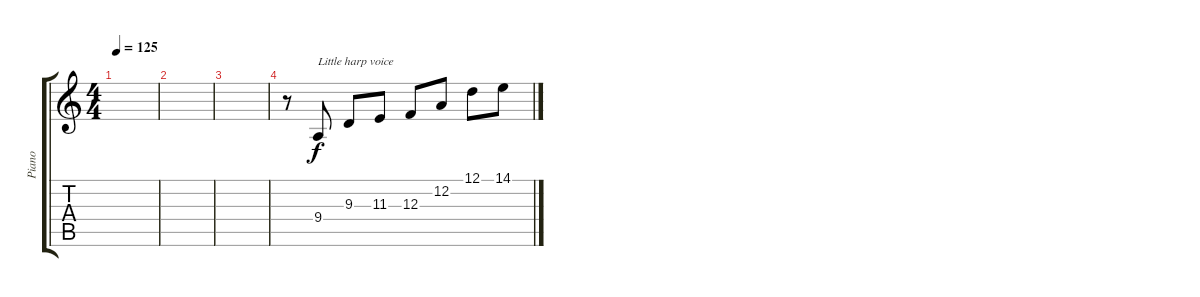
\track ("Piano" "Piano") {instrument acousticgrandpiano}
\staff {score tabs}
\tuning (D4 A3 F3 C3 G2 D2) {hide}
\ts (4 4)
\tempo 125
\clef g2
\ks c
|
|
|
r.8 9.4.8{txt "Little harp voice" volume 10 instrument orchestralharp} 9.3.8 11.3.8 12.3.8 12.2.8 12.1.8 14.1.8
